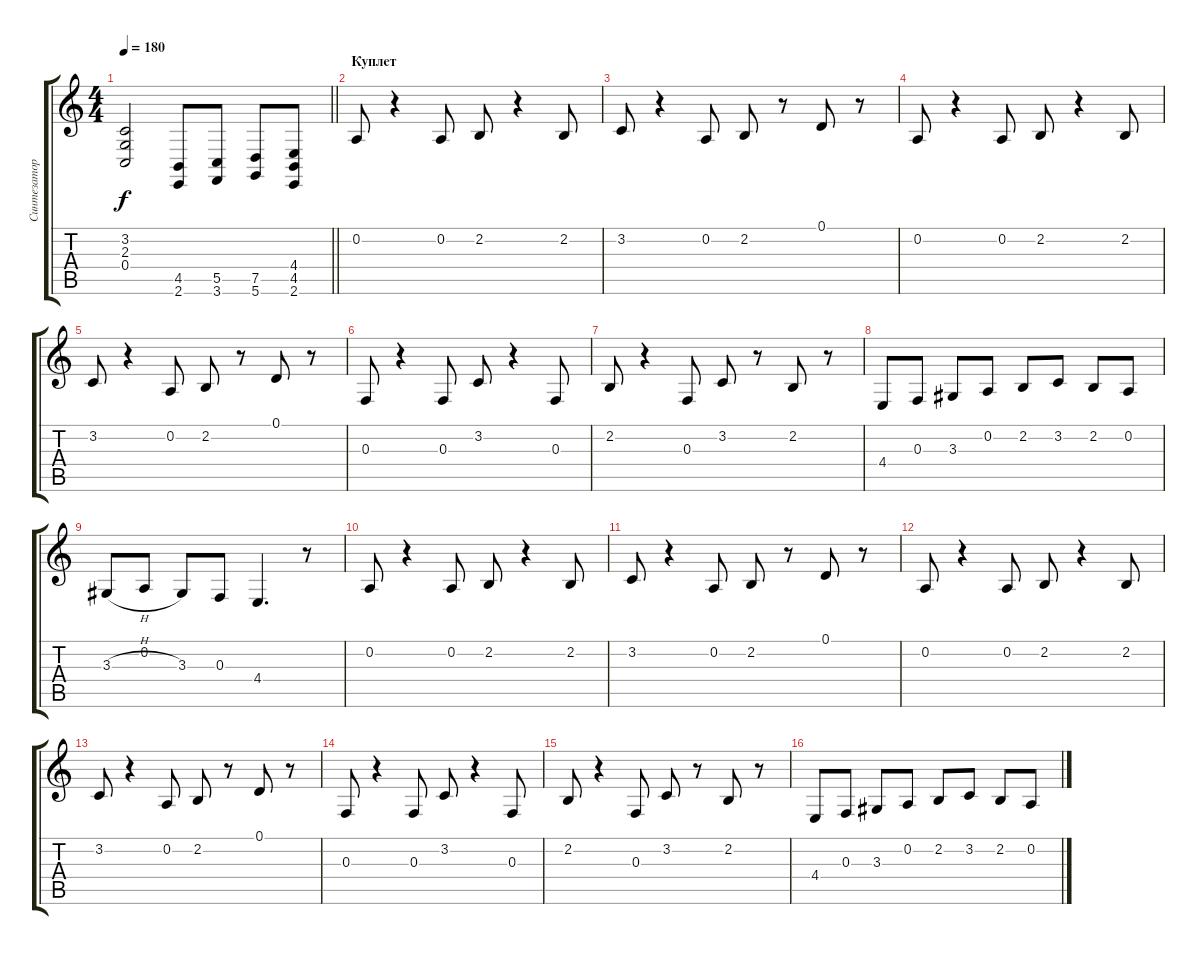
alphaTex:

\track ("Синтезатор" "Синтезатор") {instrument choiraahs}
\staff {score tabs}
\tuning (D4 A3 F3 C3 G2 D2) {hide}
\ts (4 4)
\tempo 180
\clef g2
\barLineRight lightlight
\ks c
(3.2 2.3 0.4).2{dy f} (4.5 2.6).8 (5.5 3.6).8 (7.5 5.6).8 (4.4 4.5 2.6).8 |
\section ("" "Куплет")
0.2.8 r.4 0.2.8 2.2.8 r.4 2.2.8 |
3.2.8 r.4 0.2.8 2.2.8 r.8 0.1.8 r.8 |
0.2.8 r.4 0.2.8 2.2.8 r.4 2.2.8 |
3.2.8 r.4 0.2.8 2.2.8 r.8 0.1.8 r.8 |
0.3.8 r.4 0.3.8 3.2.8 r.4 0.3.8 |
2.2.8 r.4 0.3.8 3.2.8 r.8 2.2.8 r.8 |
4.4.8 0.3.8 3.3.8 0.2.8 2.2.8 3.2.8 2.2.8 0.2.8 |
3.3{h}.8 0.2.8 3.3.8 0.3.8 4.4.4{d} r.8 |
0.2.8 r.4 0.2.8 2.2.8 r.4 2.2.8 |
3.2.8 r.4 0.2.8 2.2.8 r.8 0.1.8 r.8 |
0.2.8 r.4 0.2.8 2.2.8 r.4 2.2.8 |
3.2.8 r.4 0.2.8 2.2.8 r.8 0.1.8 r.8 |
0.3.8 r.4 0.3.8 3.2.8 r.4 0.3.8 |
2.2.8 r.4 0.3.8 3.2.8 r.8 2.2.8 r.8 |
4.4.8 0.3.8 3.3.8 0.2.8 2.2.8 3.2.8 2.2.8 0.2.8
